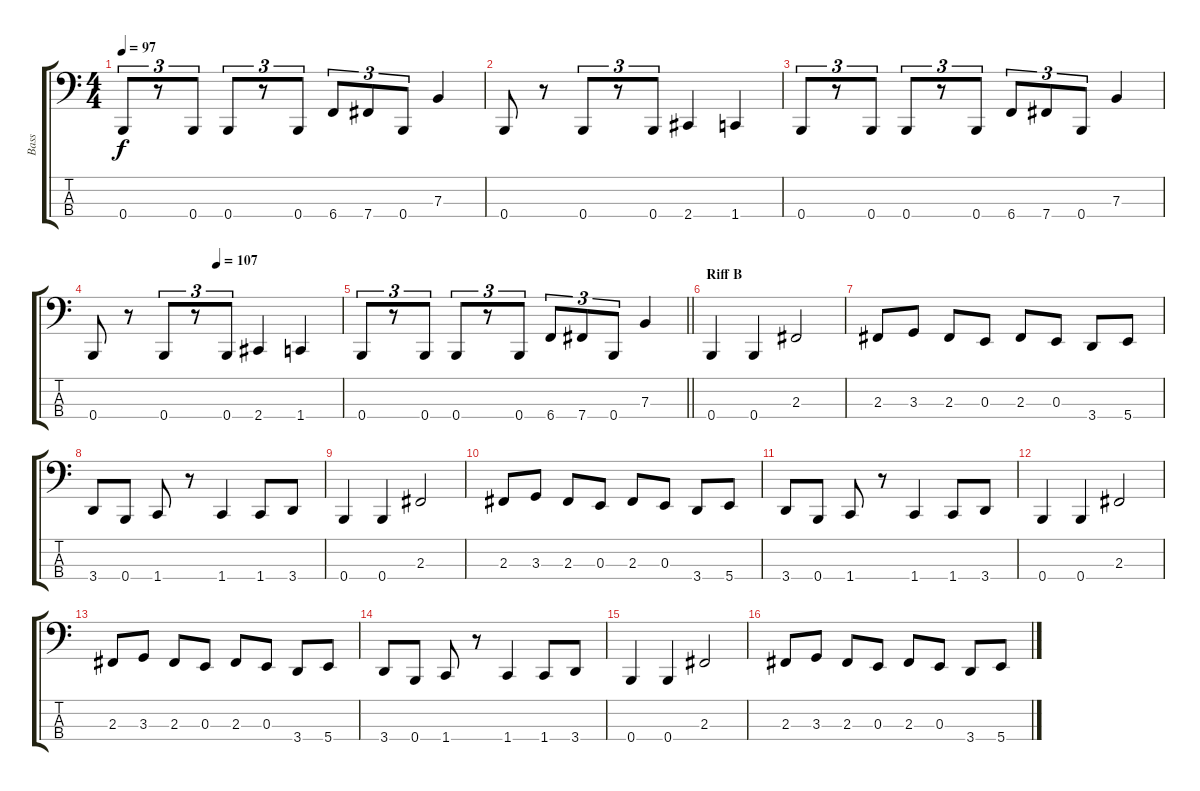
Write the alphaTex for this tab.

\track ("Bass" "Bass") {instrument electricbassfinger}
\staff {score tabs}
\tuning (D2 A1 E1 B0) {hide}
\ts (4 4)
\tempo 97
\clef f4
\ks c
0.4.8{tu (3 2) dy f} r.8{tu (3 2)} 0.4.8{tu (3 2)} 0.4.8{tu (3 2)} r.8{tu (3 2)} 0.4.8{tu (3 2)} 6.4.8{tu (3 2)} 7.4.8{tu (3 2)} 0.4.8{tu (3 2)} 7.3.4 |
0.4.8 r.8 0.4.8{tu (3 2)} r.8{tu (3 2)} 0.4.8{tu (3 2)} 2.4.4 1.4.4 |
0.4.8{tu (3 2)} r.8{tu (3 2)} 0.4.8{tu (3 2)} 0.4.8{tu (3 2)} r.8{tu (3 2)} 0.4.8{tu (3 2)} 6.4.8{tu (3 2)} 7.4.8{tu (3 2)} 0.4.8{tu (3 2)} 7.3.4 |
\tempo (107 0.5)
0.4.8 r.8 0.4.8{tu (3 2)} r.8{tu (3 2)} 0.4.8{tu (3 2)} 2.4.4 1.4.4 |
\barLineRight lightlight
0.4.8{tu (3 2)} r.8{tu (3 2)} 0.4.8{tu (3 2)} 0.4.8{tu (3 2)} r.8{tu (3 2)} 0.4.8{tu (3 2)} 6.4.8{tu (3 2)} 7.4.8{tu (3 2)} 0.4.8{tu (3 2)} 7.3.4 |
\section ("" "Riff B")
0.4.4 0.4.4 2.3.2 |
2.3.8 3.3.8 2.3.8 0.3.8 2.3.8 0.3.8 3.4.8 5.4.8 |
3.4.8 0.4.8 1.4.8 r.8 1.4.4 1.4.8 3.4.8 |
0.4.4 0.4.4 2.3.2 |
2.3.8 3.3.8 2.3.8 0.3.8 2.3.8 0.3.8 3.4.8 5.4.8 |
3.4.8 0.4.8 1.4.8 r.8 1.4.4 1.4.8 3.4.8 |
0.4.4 0.4.4 2.3.2 |
2.3.8 3.3.8 2.3.8 0.3.8 2.3.8 0.3.8 3.4.8 5.4.8 |
3.4.8 0.4.8 1.4.8 r.8 1.4.4 1.4.8 3.4.8 |
0.4.4 0.4.4 2.3.2 |
2.3.8 3.3.8 2.3.8 0.3.8 2.3.8 0.3.8 3.4.8 5.4.8
